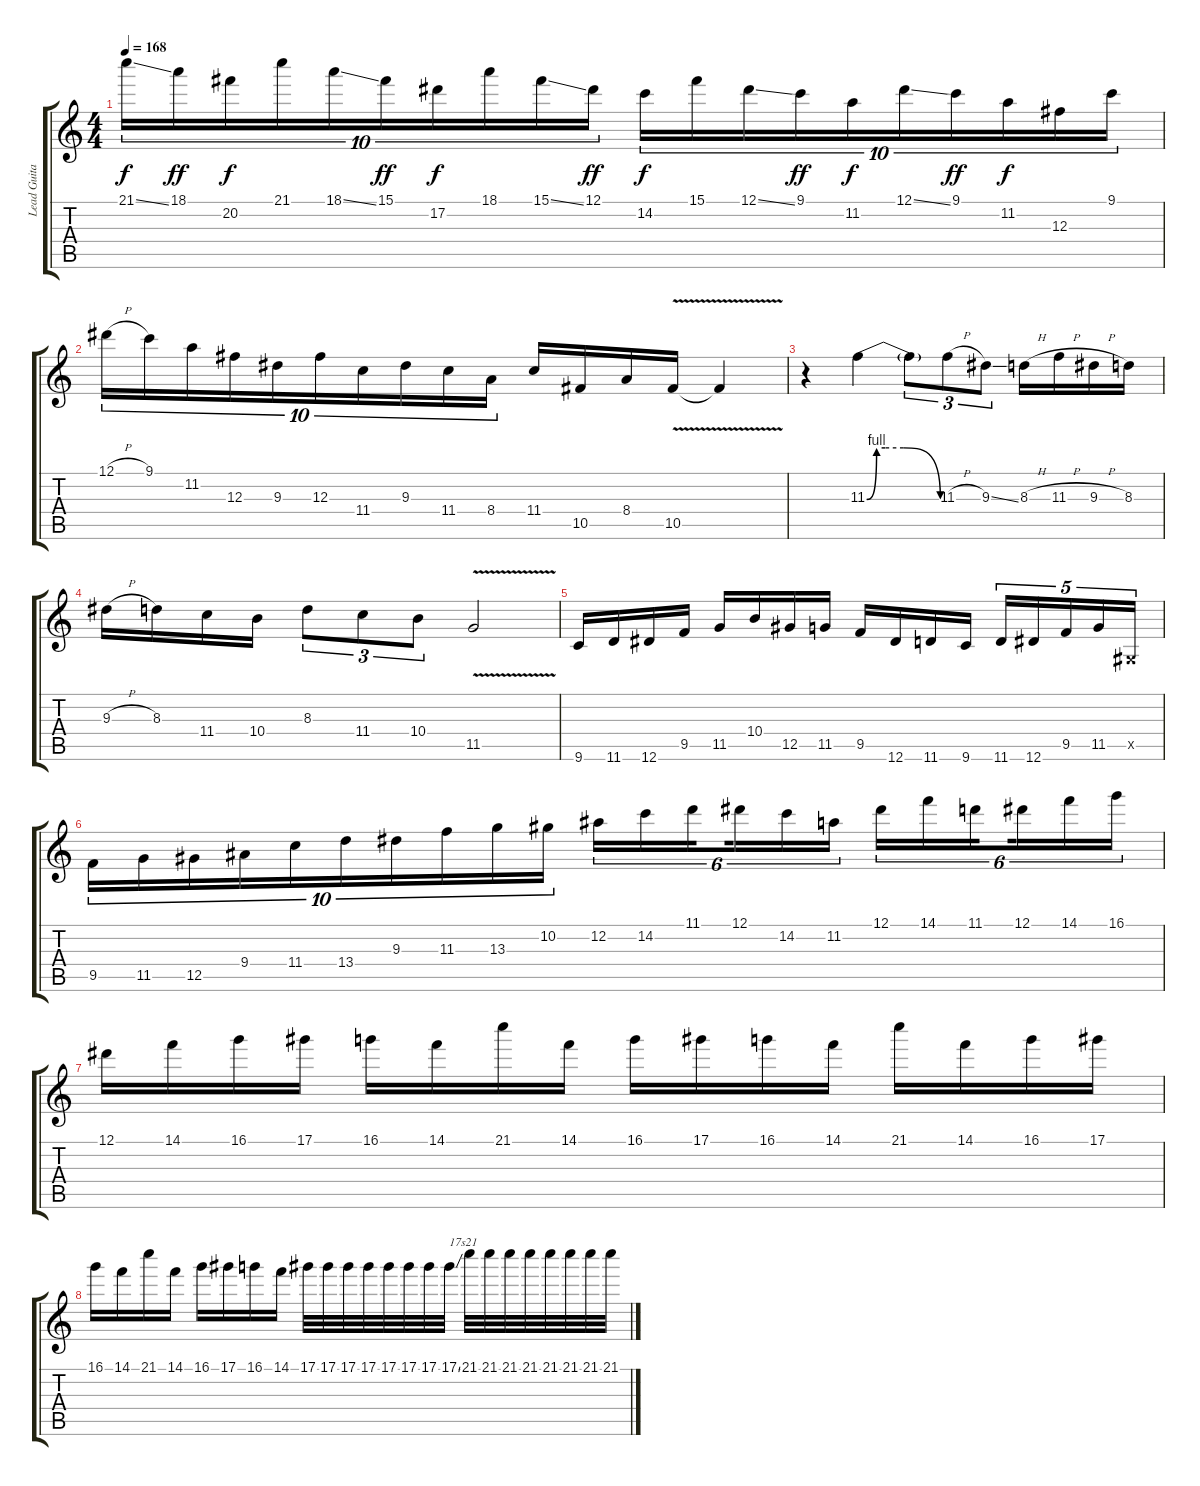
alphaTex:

\track ("Lead Guitar" "Lead Guita") {instrument distortionguitar}
\staff {score tabs}
\tuning (Eb4 Bb3 Gb3 Db3 Ab2 Eb2) {hide}
\ts (4 4)
\tempo 168
\clef g2
\ks c
21.1{ss}.16{tu (10 8) dy f} 18.1.16{tu (10 8) dy ff} 20.2.16{tu (10 8) dy f} 21.1.16{tu (10 8)} 18.1{ss}.16{tu (10 8)} 15.1.16{tu (10 8) dy ff} 17.2.16{tu (10 8) dy f} 18.1.16{tu (10 8)} 15.1{ss}.16{tu (10 8)} 12.1.16{tu (10 8) dy ff} 14.2.16{tu (10 8) dy f} 15.1.16{tu (10 8)} 12.1{ss}.16{tu (10 8)} 9.1.16{tu (10 8) dy ff} 11.2.16{tu (10 8) dy f} 12.1{ss}.16{tu (10 8)} 9.1.16{tu (10 8) dy ff} 11.2.16{tu (10 8) dy f} 12.3.16{tu (10 8)} 9.1.16{tu (10 8)} |
12.1{h}.16{tu (10 8)} 9.1.16{tu (10 8)} 11.2.16{tu (10 8)} 12.3.16{tu (10 8)} 9.3.16{tu (10 8)} 12.3.16{tu (10 8)} 11.4.16{tu (10 8)} 9.3.16{tu (10 8)} 11.4.16{tu (10 8)} 8.4.16{tu (10 8)} 11.4.16 10.5.16 8.4.16 10.5{v}.16 10.5{t}.4 |
r.4 11.3{be (custom 0 0 8 4 15 4 30 4 60 0)}.4 11.3{t}.8{tu (3 2)} 11.3{h}.8{tu (3 2)} 9.3{ss}.8{tu (3 2)} 8.3{h}.16 11.3{h}.16 9.3{h}.16 8.3.16 |
9.3{h}.16 8.3.16 11.4.16 10.4.16 8.3.8{tu (3 2)} 11.4.8{tu (3 2)} 10.4.8{tu (3 2)} 11.5{v}.2 |
9.6.16 11.6.16 12.6.16 9.5.16 11.5.16 10.4.16 12.5.16 11.5.16 9.5.16 12.6.16 11.6.16 9.6.16 11.6.16{tu (5 4)} 12.6.16{tu (5 4)} 9.5.16{tu (5 4)} 11.5.16{tu (5 4)} 0.5{x}.16{tu (5 4)} |
9.5.16{tu (10 8)} 11.5.16{tu (10 8)} 12.5.16{tu (10 8)} 9.4.16{tu (10 8)} 11.4.16{tu (10 8)} 13.4.16{tu (10 8)} 9.3.16{tu (10 8)} 11.3.16{tu (10 8)} 13.3.16{tu (10 8)} 10.2.16{tu (10 8)} 12.2.16{tu (6 4)} 14.2.16{tu (6 4)} 11.1.16{tu (6 4) beam splitsecondary} 12.1.16{tu (6 4)} 14.2.16{tu (6 4)} 11.2.16{tu (6 4)} 12.1.16{tu (6 4)} 14.1.16{tu (6 4)} 11.1.16{tu (6 4) beam splitsecondary} 12.1.16{tu (6 4)} 14.1.16{tu (6 4)} 16.1.16{tu (6 4)} |
12.1.16 14.1.16 16.1.16 17.1.16 16.1.16 14.1.16 21.1.16 14.1.16 16.1.16 17.1.16 16.1.16 14.1.16 21.1.16 14.1.16 16.1.16 17.1.16 |
16.1.16 14.1.16 21.1.16 14.1.16 16.1.16 17.1.16 16.1.16 14.1.16 17.1.32 17.1.32 17.1.32 17.1.32 17.1.32 17.1.32 17.1.32 17.1{ss}.32{txt "17s21"} 21.1.32 21.1.32 21.1.32 21.1.32 21.1.32 21.1.32 21.1.32 21.1.32
